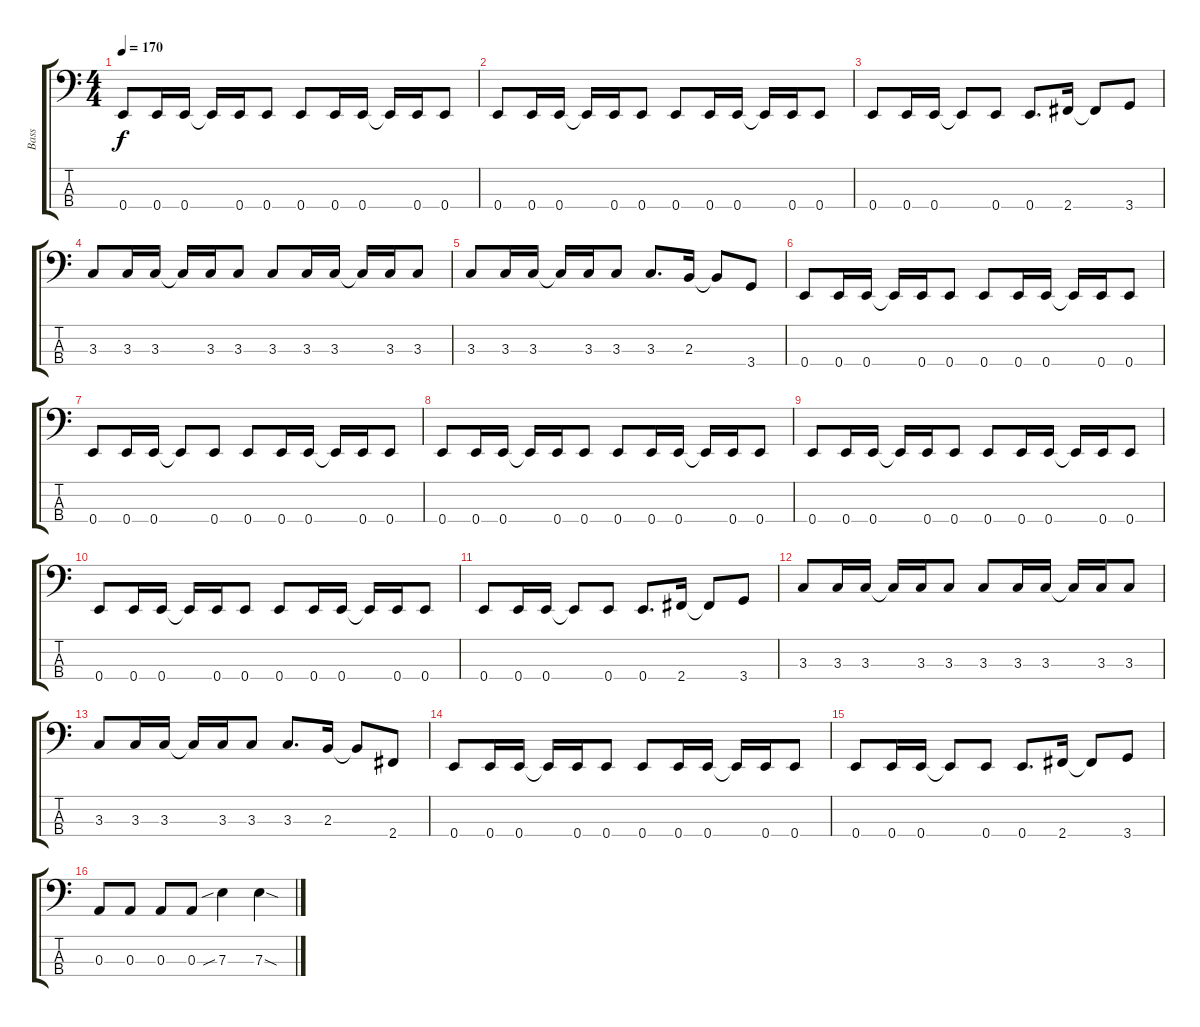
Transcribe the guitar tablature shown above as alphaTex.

\track ("Bass" "Bass") {instrument electricbasspick}
\staff {score tabs}
\tuning (G2 D2 A1 E1) {hide}
\ts (4 4)
\tempo 170
\clef f4
\ks c
0.4.8{dy f} 0.4.16 0.4.16 0.4{t}.16 0.4.16 0.4.8 0.4.8 0.4.16 0.4.16 0.4{t}.16 0.4.16 0.4.8 |
0.4.8 0.4.16 0.4.16 0.4{t}.16 0.4.16 0.4.8 0.4.8 0.4.16 0.4.16 0.4{t}.16 0.4.16 0.4.8 |
0.4.8 0.4.16 0.4.16 0.4{t}.8 0.4.8 0.4.8{d} 2.4.16 2.4{t}.8 3.4.8 |
3.3.8 3.3.16 3.3.16 3.3{t}.16 3.3.16 3.3.8 3.3.8 3.3.16 3.3.16 3.3{t}.16 3.3.16 3.3.8 |
3.3.8 3.3.16 3.3.16 3.3{t}.16 3.3.16 3.3.8 3.3.8{d} 2.3.16 2.3{t}.8 3.4.8 |
0.4.8 0.4.16 0.4.16 0.4{t}.16 0.4.16 0.4.8 0.4.8 0.4.16 0.4.16 0.4{t}.16 0.4.16 0.4.8 |
0.4.8 0.4.16 0.4.16 0.4{t}.8 0.4.8 0.4.8 0.4.16 0.4.16 0.4{t}.16 0.4.16 0.4.8 |
0.4.8 0.4.16 0.4.16 0.4{t}.16 0.4.16 0.4.8 0.4.8 0.4.16 0.4.16 0.4{t}.16 0.4.16 0.4.8 |
0.4.8 0.4.16 0.4.16 0.4{t}.16 0.4.16 0.4.8 0.4.8 0.4.16 0.4.16 0.4{t}.16 0.4.16 0.4.8 |
0.4.8 0.4.16 0.4.16 0.4{t}.16 0.4.16 0.4.8 0.4.8 0.4.16 0.4.16 0.4{t}.16 0.4.16 0.4.8 |
0.4.8 0.4.16 0.4.16 0.4{t}.8 0.4.8 0.4.8{d} 2.4.16 2.4{t}.8 3.4.8 |
3.3.8 3.3.16 3.3.16 3.3{t}.16 3.3.16 3.3.8 3.3.8 3.3.16 3.3.16 3.3{t}.16 3.3.16 3.3.8 |
3.3.8 3.3.16 3.3.16 3.3{t}.16 3.3.16 3.3.8 3.3.8{d} 2.3.16 2.3{t}.8 2.4.8 |
0.4.8 0.4.16 0.4.16 0.4{t}.16 0.4.16 0.4.8 0.4.8 0.4.16 0.4.16 0.4{t}.16 0.4.16 0.4.8 |
0.4.8 0.4.16 0.4.16 0.4{t}.8 0.4.8 0.4.8{d} 2.4.16 2.4{t}.8 3.4.8 |
0.3.8 0.3.8 0.3.8 0.3.8 7.3{sib}.4 7.3{sod}.4
